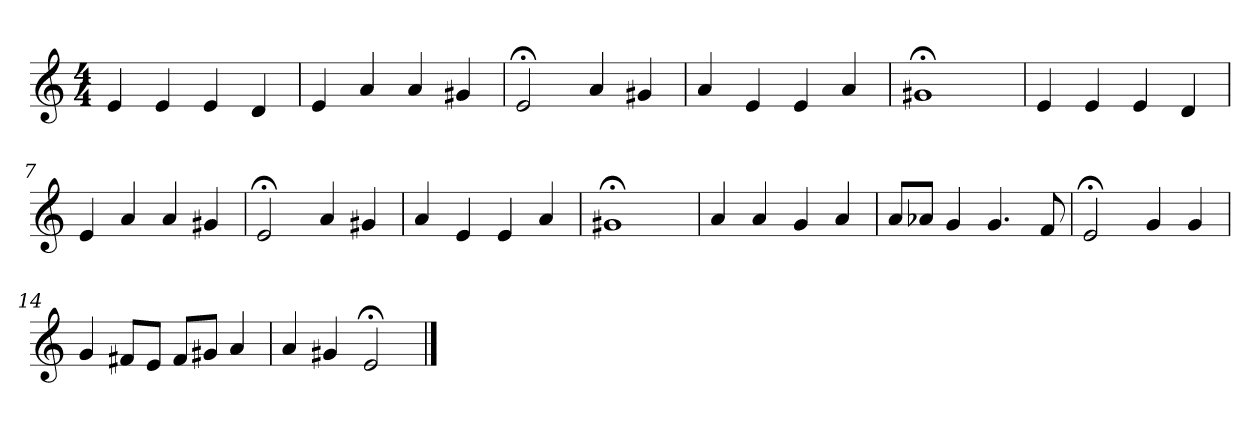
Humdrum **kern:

**kern
*part1
*staff1
*clefG2
*M4/4
=1
4e
4e
4e
4d
=2
4e
4a
4a
4g#X
=3
2e;<
4a
4g#X
=4
4a
4e
4e
4a
=5
1g#X;<
=6
4e
4e
4e
4d
=7
4e
4a
4a
4g#X
=8
2e;<
4a
4g#X
=9
4a
4e
4e
4a
=10
1g#X;<
=11
4a
4a
4g
4a
=12
8a/L
8a-X/J
4g
4.g
8f
=13
2e;<
4g
4g
=14
4g
8f#X/L
8e/J
8f#/L
8g#X/J
4a
=15
4a
4g#X
2e;<
==
*-
